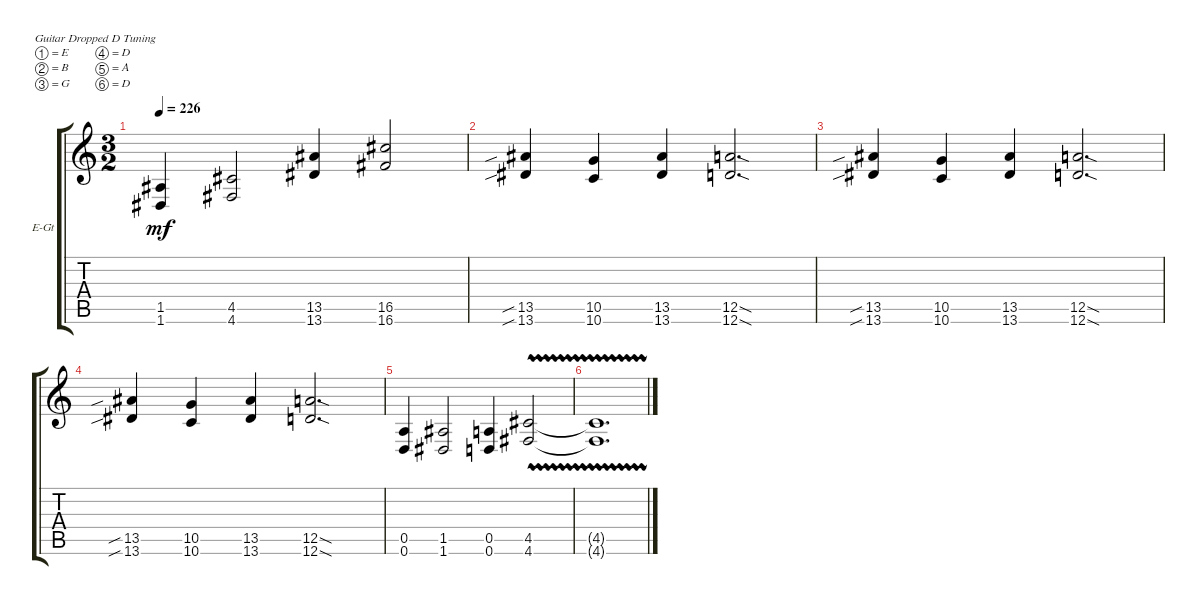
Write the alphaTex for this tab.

\defaultSystemsLayout 4
\bracketExtendMode groupsimilarinstruments
\firstSystemTrackNameOrientation horizontal
\otherSystemsTrackNameOrientation horizontal
\track ("Electric Guitar" "E-Gt") {instrument distortionguitar}
\staff {score tabs}
\tuning (E4 B3 G3 D3 A2 D2)
\ts (3 2)
\tempo 226
\clef g2
\ks c
(1.5 1.6).4{dy mf} (4.6 4.5).2 (13.6 13.5).4 (16.5 16.6).2 |
(13.5{sib} 13.6{sib}).4 (10.6 10.5).4 (13.6 13.5).4 (12.5{sod} 12.6{sod}).2{d} |
(13.5{sib} 13.6{sib}).4 (10.6 10.5).4 (13.6 13.5).4 (12.5{sod} 12.6{sod}).2{d} |
(13.5{sib} 13.6{sib}).4 (10.6 10.5).4 (13.6 13.5).4 (12.5{sod} 12.6{sod}).2{d} |
(0.5 0.6).4 (1.6 1.5).2 (0.6 0.5).4 (4.5{vw} 4.6{vw}).2 |
(4.5{vw t} 4.6{vw t}).1{d}
